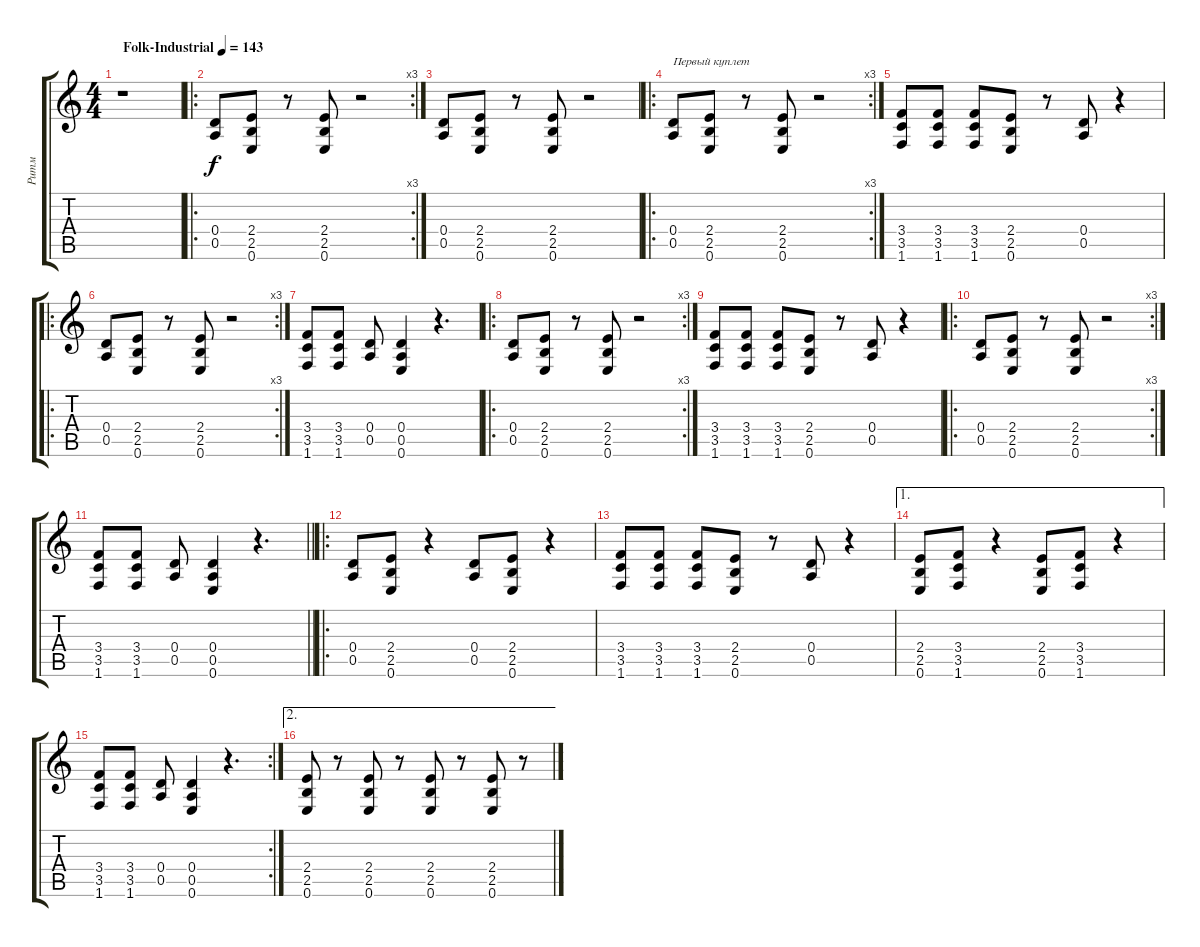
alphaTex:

\track ("Ритм" "Ритм") {instrument distortionguitar}
\staff {score tabs}
\tuning (E4 B3 G3 D3 A2 E2) {hide}
\ts (4 4)
\tempo (143 "Folk-Industrial")
\clef g2
\ks c
r.1{dy f instrument distortionguitar} |
\ro
\rc 3
(0.4 0.5).8 (2.4 2.5 0.6).8 r.8 (2.4 2.5 0.6).8 r.2 |
(0.4 0.5).8 (2.4 2.5 0.6).8 r.8 (2.4 2.5 0.6).8 r.2 |
\ro
\rc 3
(0.4 0.5).8{txt "Первый куплет"} (2.4 2.5 0.6).8 r.8 (2.4 2.5 0.6).8 r.2 |
(3.4 3.5 1.6).8 (3.4 3.5 1.6).8 (3.4 3.5 1.6).8 (2.4 2.5 0.6).8 r.8 (0.4 0.5).8 r.4 |
\ro
\rc 3
(0.4 0.5).8 (2.4 2.5 0.6).8 r.8 (2.4 2.5 0.6).8 r.2 |
(3.4 3.5 1.6).8 (3.4 3.5 1.6).8 (0.4 0.5).8 (0.4 0.5 0.6).4 r.4{d} |
\ro
\rc 3
(0.4 0.5).8 (2.4 2.5 0.6).8 r.8 (2.4 2.5 0.6).8 r.2 |
(3.4 3.5 1.6).8 (3.4 3.5 1.6).8 (3.4 3.5 1.6).8 (2.4 2.5 0.6).8 r.8 (0.4 0.5).8 r.4 |
\ro
\rc 3
(0.4 0.5).8 (2.4 2.5 0.6).8 r.8 (2.4 2.5 0.6).8 r.2 |
\barLineRight lightlight
(3.4 3.5 1.6).8 (3.4 3.5 1.6).8 (0.4 0.5).8 (0.4 0.5 0.6).4 r.4{d} |
\ro
(0.4 0.5).8 (2.4 2.5 0.6).8 r.4 (0.4 0.5).8 (2.4 2.5 0.6).8 r.4 |
(3.4 3.5 1.6).8 (3.4 3.5 1.6).8 (3.4 3.5 1.6).8 (2.4 2.5 0.6).8 r.8 (0.4 0.5).8 r.4 |
\ae 1
(2.4 2.5 0.6).8 (3.4 3.5 1.6).8 r.4 (2.4 2.5 0.6).8 (3.4 3.5 1.6).8 r.4 |
\rc 2
(3.4 3.5 1.6).8 (3.4 3.5 1.6).8 (0.4 0.5).8 (0.4 0.5 0.6).4 r.4{d} |
\ae 2
(2.4 2.5 0.6).8 r.8 (2.4 2.5 0.6).8 r.8 (2.4 2.5 0.6).8 r.8 (2.4 2.5 0.6).8 r.8
